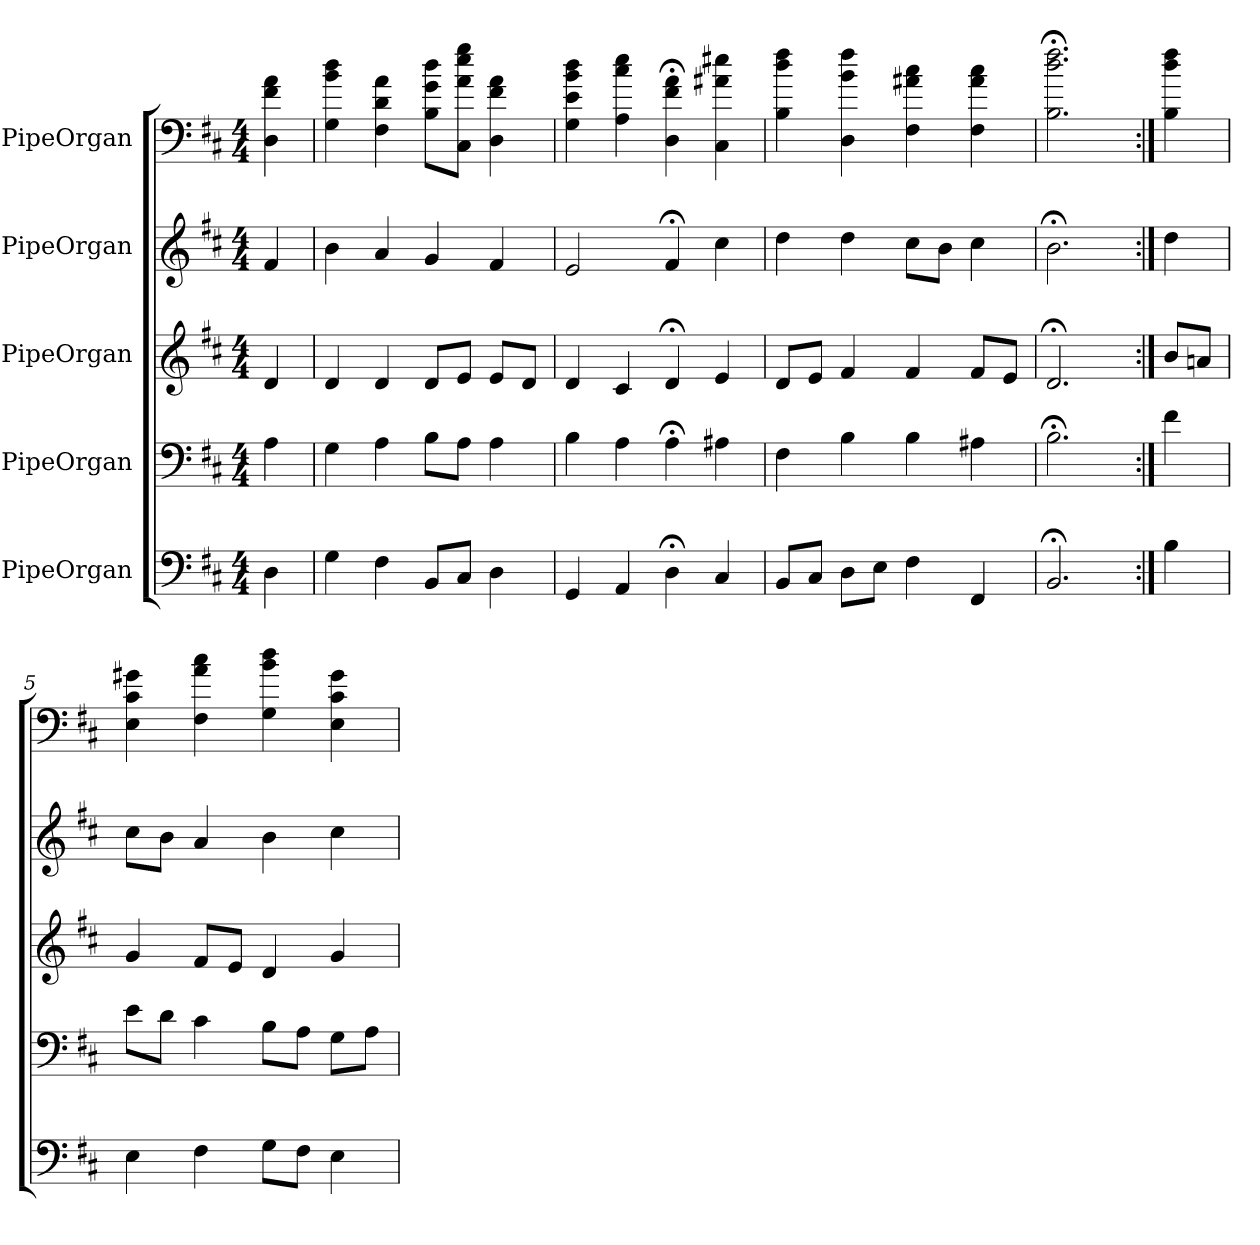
**kern	**kern	**kern	**kern	**kern
*part5	*part4	*part3	*part2	*part1
*staff5	*staff4	*staff3	*staff2	*staff1
*I"PipeOrgan	*I"PipeOrgan	*I"PipeOrgan	*I"PipeOrgan	*I"PipeOrgan
*clefF4	*clefF4	*clefG2	*clefG2	*
*k[f#c#]	*k[f#c#]	*k[f#c#]	*k[f#c#]	*k[f#c#]
*D:	*D:	*D:	*D:	*D:
*M4/4	*M4/4	*M4/4	*M4/4	*M4/4
*MM60	*MM60	*MM60	*MM60	*MM60
=	=	=	=	=
4D	4A	4d	4f#	4D 4f# 4a
=1	=1	=1	=1	=1
4G	4G	4d	4b	4G 4b 4dd
4F#	4A	4d	4a	4F# 4d 4a
8BB/L	8B\L	8d/L	4g	8B 8g 8ddL
8C#/J	8A\J	8e/J	.	8C# 8a 8ee 8ggJ
4D	4A	8e/L	4f#	4D 4f# 4a
.	.	8d/J	.	.
=2	=2	=2	=2	=2
4GG	4B	4d	2e	4G 4e 4b 4dd
4AA	4A	4c#	.	4A 4cc# 4ee
4D;<	4A;<	4d;<	4f#;<	4D;< 4f#;< 4a;<
4C#	4A#X	4e	4cc#	4C# 4a#X 4ee#X
=3	=3	=3	=3	=3
8BB/L	4F#	8d/L	4dd	4B 4dd 4ff#
8C#/J	.	8e/J	.	.
8D\L	4B	4f#	4dd	4D 4b 4ff#
8E\J	.	.	.	.
4F#	4B	4f#	8cc#\L	4F# 4a#X 4cc#
.	.	.	8b\J	.
4FF#	4A#X	8f#/L	4cc#	4F# 4a# 4cc#
.	.	8e/J	.	.
=4	=4	=4	=4	=4
2.BB;<	2.B;<	2.d;<	2.b;<	2.B;< 2.dd;< 2.ff#;<
=:|!	=:|!	=:|!	=:|!	=:|!
4B	4f#	8b/L	4dd	4B 4dd 4ff#
.	.	8an/J	.	.
=5	=5	=5	=5	=5
4E	8e\L	4g	8cc#\L	4E 4c# 4g#X
.	8d\J	.	8b\J	.
4F#	4c#	8f#/L	4a	4F# 4a 4cc#
.	.	8e/J	.	.
8G\L	8B\L	4d	4b	4G 4b 4dd
8F#\J	8A\J	.	.	.
4E	8G\L	4g	4cc#	4E 4c# 4g#
.	8A\J	.	.	.
=	=	=	=	=
*-	*-	*-	*-	*-
